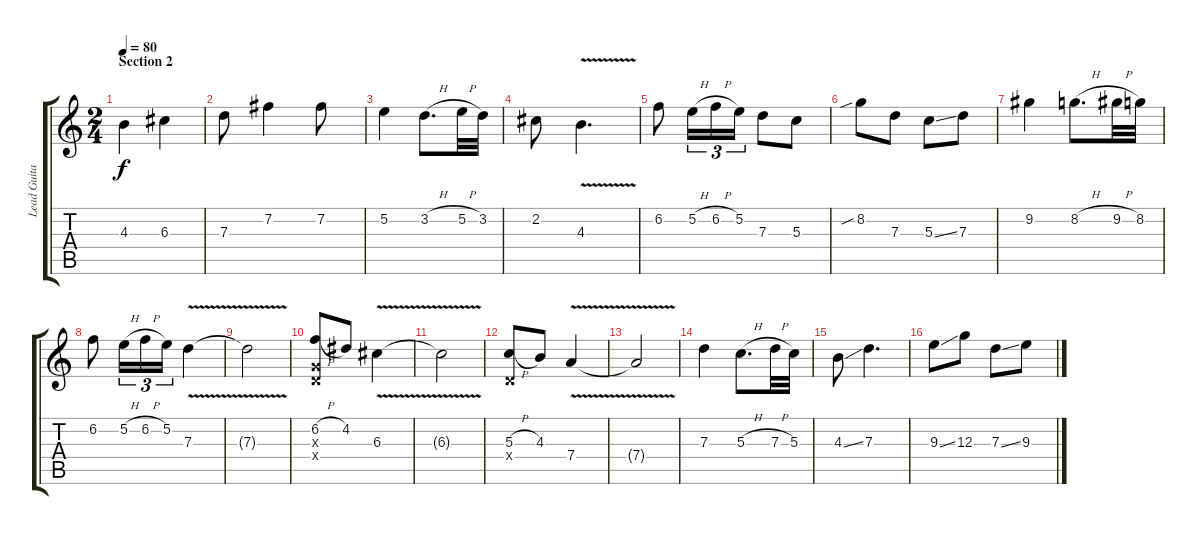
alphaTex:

\track ("Lead Guitar" "Lead Guita") {instrument electricguitarjazz}
\staff {score tabs}
\tuning (E4 B3 G3 D3 A2 E2) {hide}
\ts (2 4)
\section ("" "Section 2")
\tempo 80
\clef g2
\ks c
4.3.4{dy f} 6.3.4 |
7.3.8 7.2.4 7.2.8 |
5.2.4 3.2{h}.8{d} 5.2{h}.32 3.2.32 |
2.2.8 4.3{v}.4{d} |
6.2.8 5.2{h}.16{tu (3 2)} 6.2{h}.16{tu (3 2)} 5.2.16{tu (3 2)} 7.3.8 5.3.8 |
8.2{sib}.8 7.3.8 5.3{ss}.8 7.3.8 |
9.2.4 8.2{h}.8{d} 9.2{h}.32 8.2.32 |
6.2.8 5.2{h}.16{tu (3 2)} 6.2{h}.16{tu (3 2)} 5.2.16{tu (3 2)} 7.3{v}.4 |
7.3{t}.2 |
(6.2{h} 0.3{x} 0.4{x}).8 4.2.8 6.3{v}.4 |
6.3{t}.2 |
(5.3{h} 0.4{x}).8 4.3.8 7.4{v}.4 |
7.4{t}.2 |
7.3.4 5.3{h}.8{d} 7.3{h}.32 5.3.32 |
4.3{ss}.8 7.3.4{d} |
9.3{ss}.8 12.3.8 7.3{ss}.8 9.3.8
